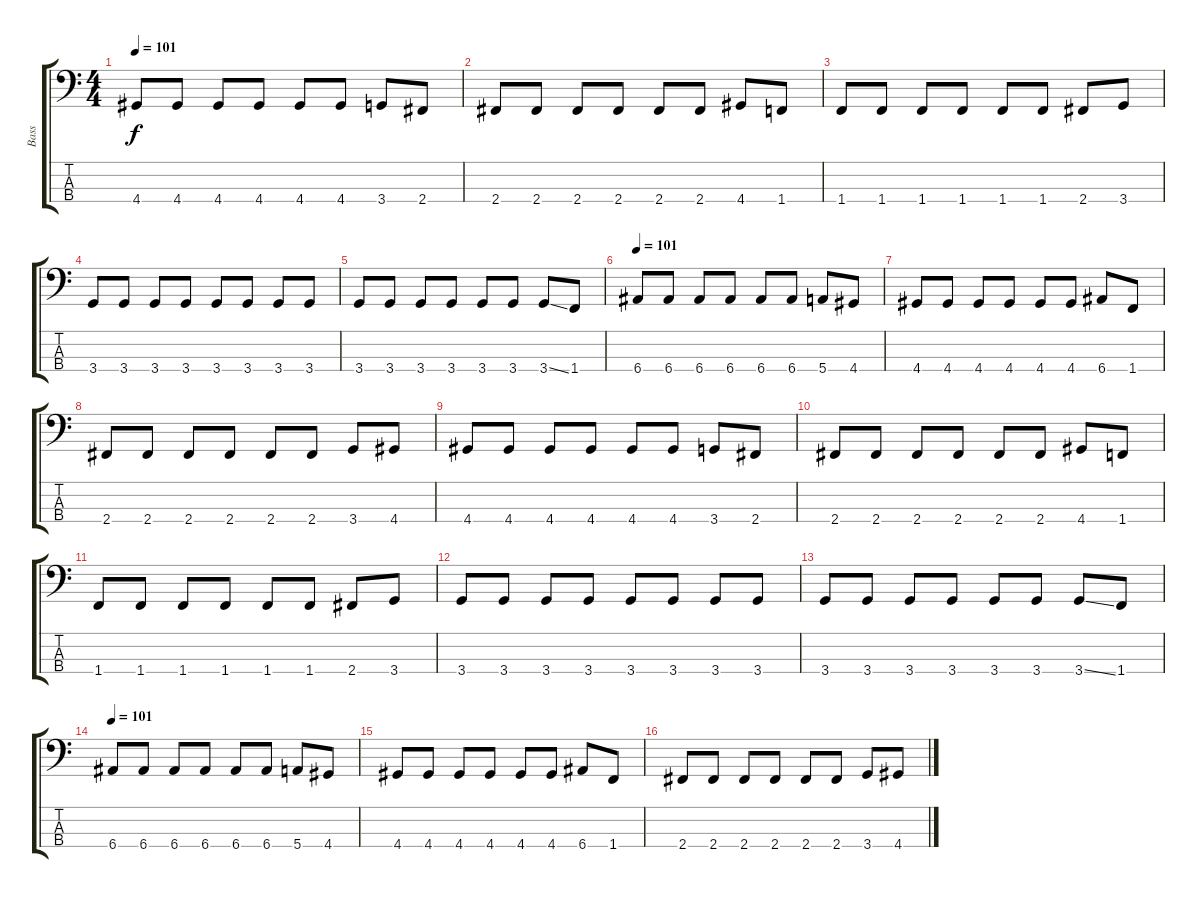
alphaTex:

\track ("Bass" "Bass") {instrument electricbassfinger}
\staff {score tabs}
\tuning (G2 D2 A1 E1) {hide}
\ts (4 4)
\tempo 101
\clef f4
\ks c
4.4.8{dy f} 4.4.8 4.4.8 4.4.8 4.4.8 4.4.8 3.4.8 2.4.8 |
2.4.8 2.4.8 2.4.8 2.4.8 2.4.8 2.4.8 4.4.8 1.4.8 |
1.4.8 1.4.8 1.4.8 1.4.8 1.4.8 1.4.8 2.4.8 3.4.8 |
3.4.8 3.4.8 3.4.8 3.4.8 3.4.8 3.4.8 3.4.8 3.4.8 |
3.4.8 3.4.8 3.4.8 3.4.8 3.4.8 3.4.8 3.4{ss}.8 1.4.8 |
\tempo 101
6.4.8 6.4.8 6.4.8 6.4.8 6.4.8 6.4.8 5.4.8 4.4.8 |
4.4.8 4.4.8 4.4.8 4.4.8 4.4.8 4.4.8 6.4.8 1.4.8 |
2.4.8 2.4.8 2.4.8 2.4.8 2.4.8 2.4.8 3.4.8 4.4.8 |
4.4.8 4.4.8 4.4.8 4.4.8 4.4.8 4.4.8 3.4.8 2.4.8 |
2.4.8 2.4.8 2.4.8 2.4.8 2.4.8 2.4.8 4.4.8 1.4.8 |
1.4.8 1.4.8 1.4.8 1.4.8 1.4.8 1.4.8 2.4.8 3.4.8 |
3.4.8 3.4.8 3.4.8 3.4.8 3.4.8 3.4.8 3.4.8 3.4.8 |
3.4.8 3.4.8 3.4.8 3.4.8 3.4.8 3.4.8 3.4{ss}.8 1.4.8 |
\tempo 101
6.4.8 6.4.8 6.4.8 6.4.8 6.4.8 6.4.8 5.4.8 4.4.8 |
4.4.8 4.4.8 4.4.8 4.4.8 4.4.8 4.4.8 6.4.8 1.4.8 |
2.4.8 2.4.8 2.4.8 2.4.8 2.4.8 2.4.8 3.4.8 4.4.8
